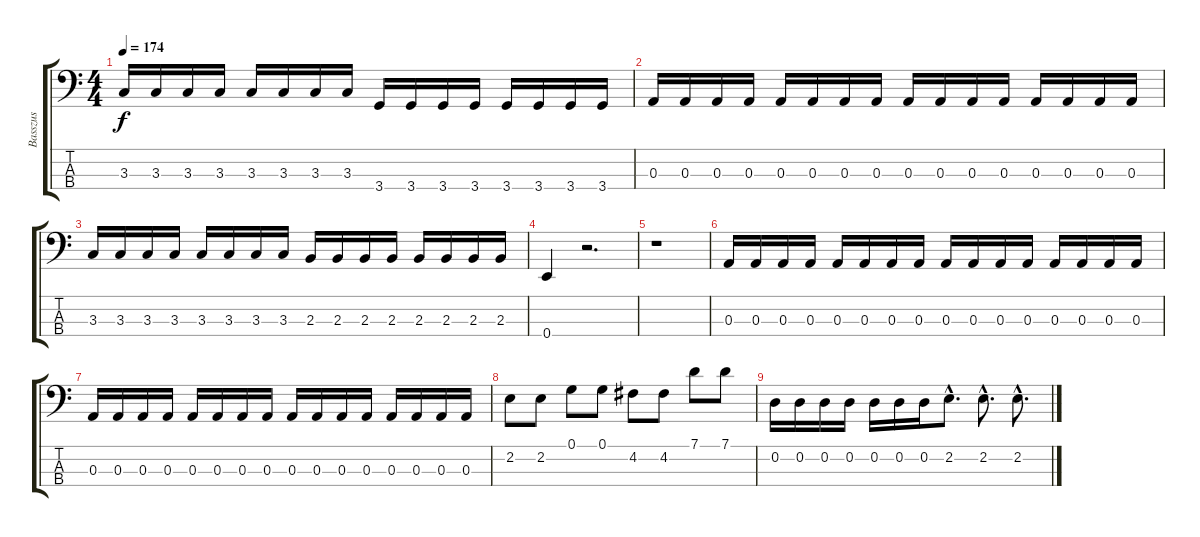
\track ("Basszus" "Basszus") {instrument electricbassfinger}
\staff {score tabs}
\tuning (G2 D2 A1 E1) {hide}
\ts (4 4)
\tempo 174
\clef f4
\ks c
3.3.16{dy f} 3.3.16 3.3.16 3.3.16 3.3.16 3.3.16 3.3.16 3.3.16 3.4.16 3.4.16 3.4.16 3.4.16 3.4.16 3.4.16 3.4.16 3.4.16 |
0.3.16 0.3.16 0.3.16 0.3.16 0.3.16 0.3.16 0.3.16 0.3.16 0.3.16 0.3.16 0.3.16 0.3.16 0.3.16 0.3.16 0.3.16 0.3.16 |
3.3.16 3.3.16 3.3.16 3.3.16 3.3.16 3.3.16 3.3.16 3.3.16 2.3.16 2.3.16 2.3.16 2.3.16 2.3.16 2.3.16 2.3.16 2.3.16 |
0.4.4 r.2{d} |
r.1 |
0.3.16 0.3.16 0.3.16 0.3.16 0.3.16 0.3.16 0.3.16 0.3.16 0.3.16 0.3.16 0.3.16 0.3.16 0.3.16 0.3.16 0.3.16 0.3.16 |
0.3.16 0.3.16 0.3.16 0.3.16 0.3.16 0.3.16 0.3.16 0.3.16 0.3.16 0.3.16 0.3.16 0.3.16 0.3.16 0.3.16 0.3.16 0.3.16 |
2.2.8 2.2.8 0.1.8 0.1.8 4.2.8 4.2.8 7.1.8 7.1.8 |
0.2.16 0.2.16 0.2.16 0.2.16 0.2.16 0.2.16 0.2.16 2.2{hac}.8{d} 2.2{hac}.8{d} 2.2{hac}.8{d}
